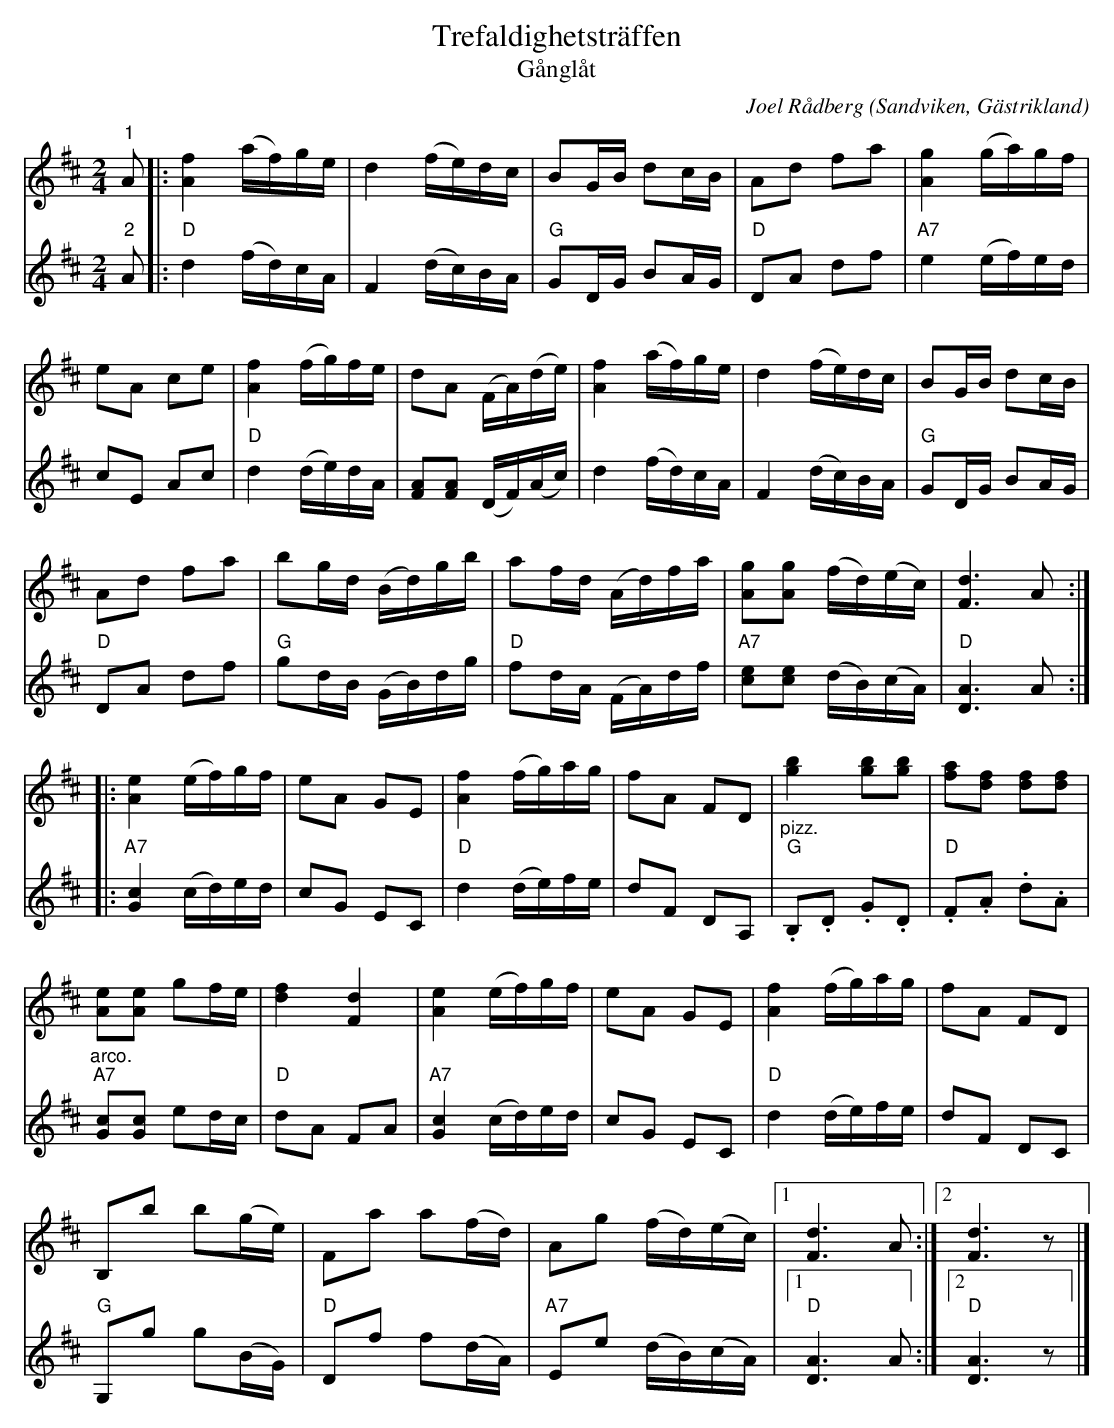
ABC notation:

X:1
T:Trefaldighetsträffen
T:Gånglåt
C:Joel Rådberg
O:Sandviken, Gästrikland
L:1/16
M:2/4
K:D
V:1
"^1" A2 |: [Af]4 (af)ge | d4 (fe)dc | B2GB d2cB | A2d2 f2a2 | [Ag]4 (ga)gf |
e2A2 c2e2 | [Af]4 (fg)fe | d2A2 (FA)(de) | [Af]4 (af)ge | d4 (fe)dc | B2GB d2cB |
A2d2 f2a2 | b2gd (Bd)gb | a2fd (Ad)fa | [Ag]2[Ag]2 (fd)(ec) | [Fd]6 A2 ::
[Ae]4 (ef)gf | e2A2 G2E2 | [Af]4 (fg)ag | f2A2 F2D2 | [gb]4 [gb]2[gb]2 | [fa]2[df]2 [df]2[df]2 |
[Ae]2[Ae]2 g2fe | [df]4 [Fd]4 | [Ae]4 (ef)gf | e2A2 G2E2 | [Af]4 (fg)ag | f2A2 F2D2 |
B,2b2 b2(ge) | F2a2 a2(fd) | A2g2 (fd)(ec) |1 [Fd]6 A2 :|2 [Fd]6 z2 |]
V:2
"^2" A2 |:"D" d4 (fd)cA | F4 (dc)BA | "G" G2DG B2AG |"D" D2A2 d2f2 |"A7" e4 (ef)ed |
c2E2 A2c2 | "D" d4 (de)dA | [FA]2[FA]2 (DF)(Ac) | d4 (fd)cA | F4 (dc)BA | "G" G2DG B2AG |
"D" D2A2 d2f2 | "G" g2dB (GB)dg | "D" f2dA (FA)df |"A7" [ce]2[ce]2 (dB)(cA) |"D" [DA]6 A2 ::
"A7" [Gc]4 (cd)ed | c2G2 E2C2 |"D" d4 (de)fe | d2F2 D2A,2 |"^pizz.""G" .B,2.D2 .G2.D2 |"D" .F2.A2 .d2.A2 |
"^arco.""A7" [Gc]2[Gc]2 e2dc |"D" d2A2 F2A2 |"A7" [Gc]4 (cd)ed | c2G2 E2C2 |"D" d4 (de)fe |
d2F2 D2C2 |"G" G,2g2 g2(BG) |"D" D2f2 f2(dA) |"A7" E2e2 (dB)(cA) |1 "D" [DA]6 A2 :|2 "D" [DA]6 z2 |]
